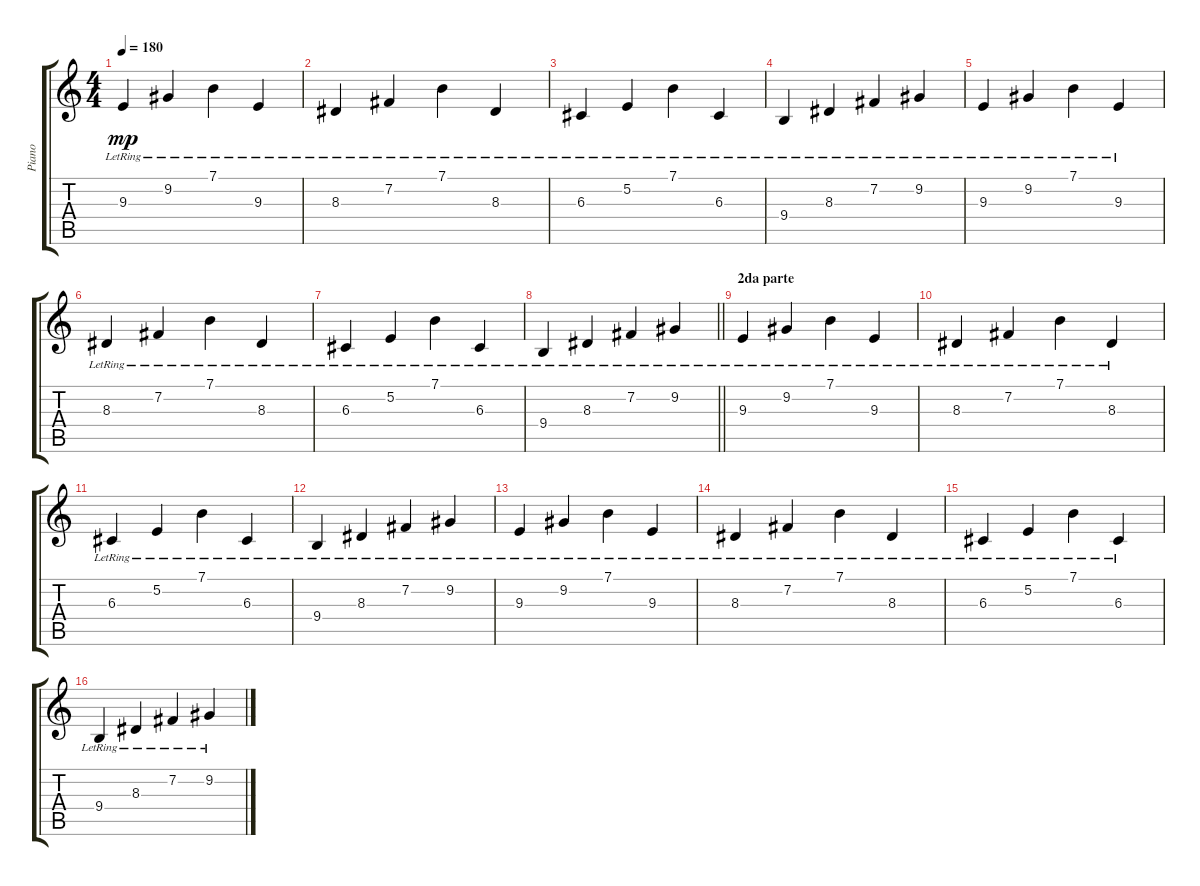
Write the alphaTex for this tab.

\track ("Piano " "Piano ") {instrument acousticgrandpiano}
\staff {score tabs}
\tuning (E4 B3 G3 D3 A2 E2) {hide}
\ts (4 4)
\tempo 180
\clef g2
\ks c
9.3{lr}.4{dy mp} 9.2{lr}.4 7.1{lr}.4 9.3{lr}.4 |
8.3{lr}.4 7.2{lr}.4 7.1{lr}.4 8.3{lr}.4 |
6.3{lr}.4 5.2{lr}.4 7.1{lr}.4 6.3{lr}.4 |
9.4{lr}.4 8.3{lr}.4 7.2{lr}.4 9.2{lr}.4 |
9.3{lr}.4 9.2{lr}.4 7.1{lr}.4 9.3{lr}.4 |
8.3{lr}.4 7.2{lr}.4 7.1{lr}.4 8.3{lr}.4 |
6.3{lr}.4 5.2{lr}.4 7.1{lr}.4 6.3{lr}.4 |
\barLineRight lightlight
9.4{lr}.4 8.3{lr}.4 7.2{lr}.4 9.2{lr}.4 |
\section ("" "2da parte")
9.3{lr}.4 9.2{lr}.4 7.1{lr}.4 9.3{lr}.4 |
8.3{lr}.4 7.2{lr}.4 7.1{lr}.4 8.3{lr}.4 |
6.3{lr}.4 5.2{lr}.4 7.1{lr}.4 6.3{lr}.4 |
9.4{lr}.4 8.3{lr}.4 7.2{lr}.4 9.2{lr}.4 |
9.3{lr}.4 9.2{lr}.4 7.1{lr}.4 9.3{lr}.4 |
8.3{lr}.4 7.2{lr}.4 7.1{lr}.4 8.3{lr}.4 |
6.3{lr}.4 5.2{lr}.4 7.1{lr}.4 6.3{lr}.4 |
9.4{lr}.4 8.3{lr}.4 7.2{lr}.4 9.2{lr}.4
